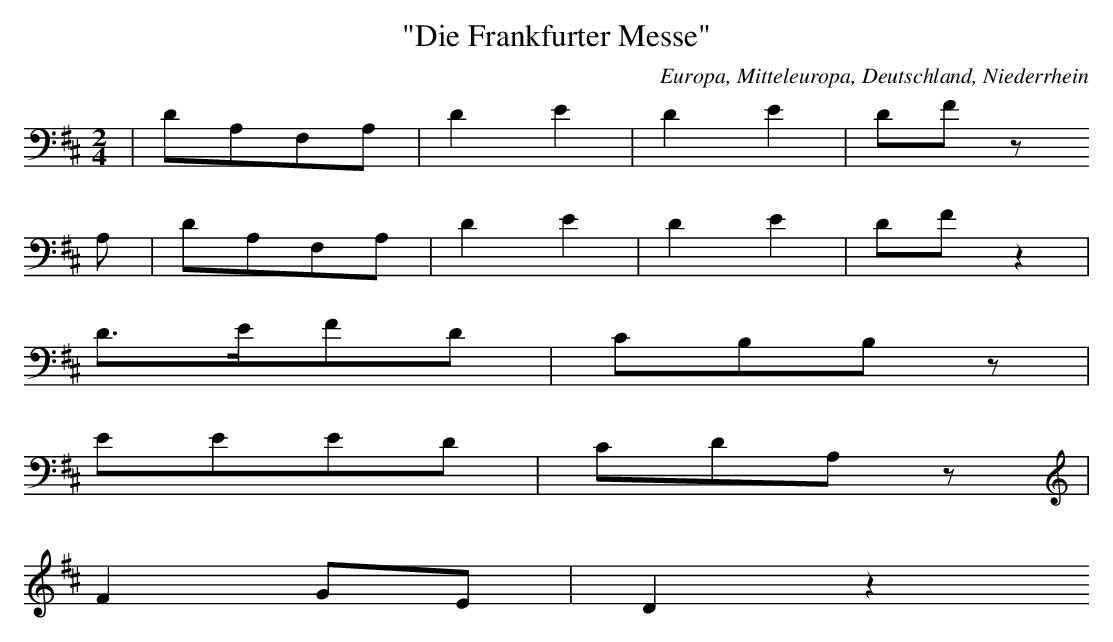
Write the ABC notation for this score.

X:1
T: "Die Frankfurter Messe"
O: Europa, Mitteleuropa, Deutschland, Niederrhein
M: 2/4
L: 1/16
K: D
 | D2A,2F,2A,2 | D4E4 | D4E4 | D2F2z2
A,2 | D2A,2F,2A,2 | D4E4 | D4E4 | D2F2z4 |
D3EF2D2 | C2B,2B,2z2 |
E2E2E2D2 | C2D2A,2z2 |
F4G2E2 | D4z4
